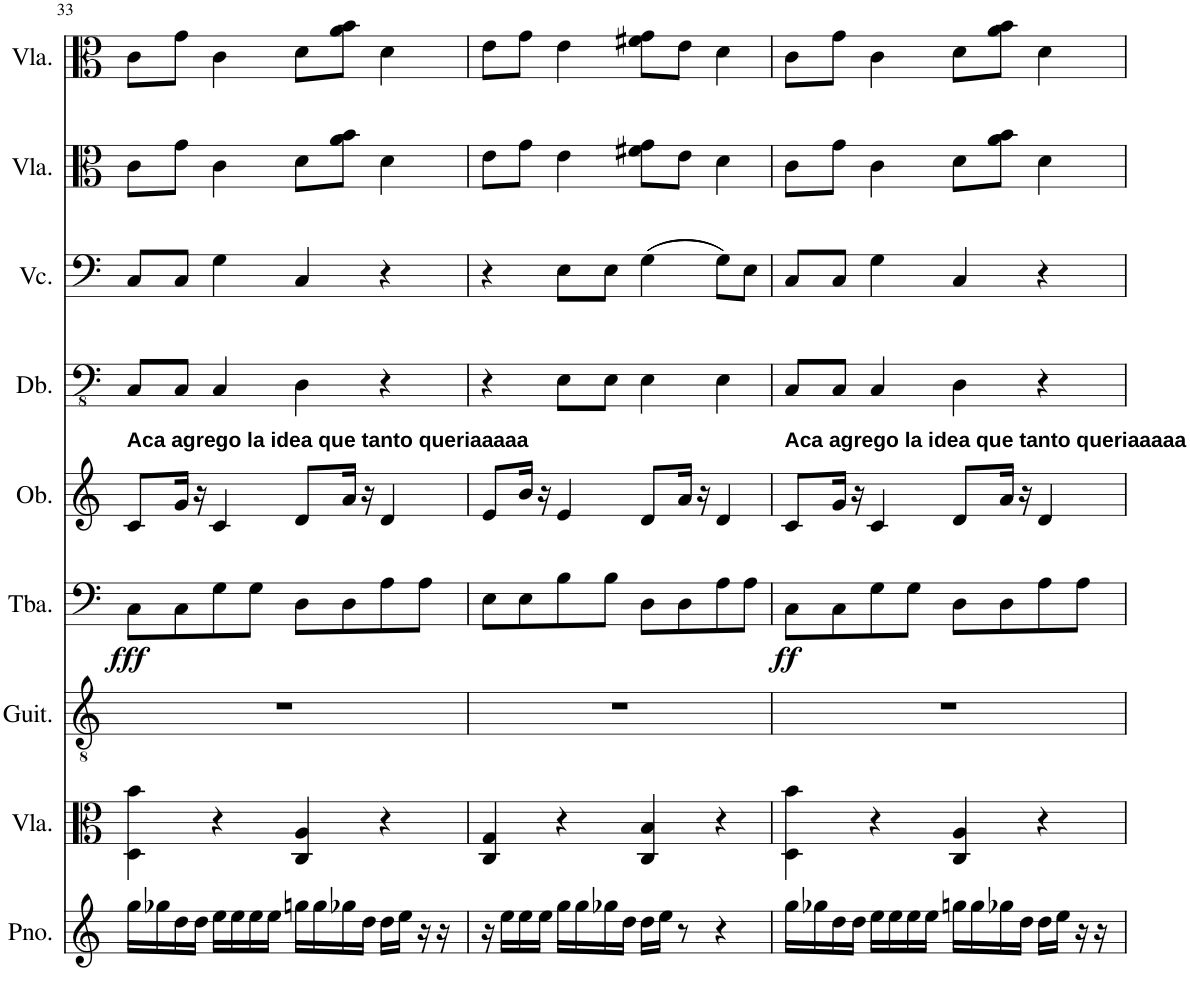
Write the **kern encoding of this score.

**kern	**kern	**kern	**kern	**dynam	**kern	**kern	**kern	**kern	**kern
*part9	*part8	*part7	*part6	*part6	*part5	*part4	*part3	*part2	*part1
*staff9	*staff8	*staff7	*staff6	*staff6	*staff5	*staff4	*staff3	*staff2	*staff1
*I"Piano	*I"Viola	*I"Classical Guitar	*I"Tuba	*	*I"Oboe	*I"Double Bass	*I"Violoncello	*I"Viola	*I"Viola
*I'Pno.	*I'Vla.	*I'Guit.	*I'Tba.	*	*I'Ob.	*I'Db.	*I'Vc.	*I'Vla.	*I'Vla.
!!LO:PB:g=z
*clefG2	*clefC3	*clefGv2	*clefF4	*	*clefG2	*clefFv4	*clefF4	*clefC3	*clefC3
*	*	*	*	*	*	*Trd7c12	*	*	*
*k[]	*k[]	*k[]	*k[]	*	*k[]	*k[]	*k[]	*k[]	*k[]
*M4/4	*M4/4	*M4/4	*M4/4	*	*M4/4	*M4/4	*M4/4	*M4/4	*M4/4
=33	=33	=33	=33	=33	=33	=33	=33	=33	=33
!	!	!	!	!	!LO:TX:a:B:t=Aca agrego la idea que tanto queriaaaaa	!	!	!	!
!	!	!	!	!LO:DY:b	!	!	!	!	!
16gg\LL	4D\ 4b\	1r	8C\L	fff	8c/L	8CC/L	8C/L	8c\L	8c\L
16gg-X\	.	.	.	.	.	.	.	.	.
16dd\	.	.	8C\	.	16g/Jk	8CC/J	8C/J	8g\J	8g\J
16dd\JJ	.	.	.	.	16r	.	.	.	.
16ee\LL	4r	.	8G\	.	4c/	4CC/	4G\	4c\	4c\
16ee\	.	.	.	.	.	.	.	.	.
16ee\	.	.	8G\J	.	.	.	.	.	.
16ee\JJ	.	.	.	.	.	.	.	.	.
16ggn\LL	4C/ 4A/	.	8D\L	.	8d/L	4DD\	4C/	8d\L	8d\L
16gg\	.	.	.	.	.	.	.	.	.
16gg-X\	.	.	8D\	.	16a/Jk	.	.	8a\ 8b\J	8a\ 8b\J
16dd\JJ	.	.	.	.	16r	.	.	.	.
16dd\LL	4r	.	8A\	.	4d/	4r	4r	4d\	4d\
16ee\JJ	.	.	.	.	.	.	.	.	.
16r	.	.	8A\J	.	.	.	.	.	.
16r	.	.	.	.	.	.	.	.	.
=34	=34	=34	=34	=34	=34	=34	=34	=34	=34
16r	4C/ 4G/	1r	8E\L	.	8e/L	4r	4r	8e\L	8e\L
16ee\LL	.	.	.	.	.	.	.	.	.
16ee\	.	.	8E\	.	16b/Jk	.	.	8g\J	8g\J
16ee\JJ	.	.	.	.	16r	.	.	.	.
16gg\LL	4r	.	8B\	.	4e/	8EE\L	8E\L	4e\	4e\
16gg\	.	.	.	.	.	.	.	.	.
16gg-X\	.	.	8B\J	.	.	8EE\J	8E\J	.	.
16dd\JJ	.	.	.	.	.	.	.	.	.
16dd\LL	4C/ 4B/	.	8D\L	.	8d/L	4EE\	((4G\	8f#X\ 8g\L	8f#X\ 8g\L
16ee\JJ	.	.	.	.	.	.	.	.	.
8r	.	.	8D\	.	16a/Jk	.	.	8e\J	8e\J
.	.	.	.	.	16r	.	.	.	.
4r	4r	.	8A\	.	4d/	4EE\	8G\L))	4d\	4d\
.	.	.	8A\J	.	.	.	8E\J	.	.
=35	=35	=35	=35	=35	=35	=35	=35	=35	=35
!	!	!	!	!	!LO:TX:a:B:t=Aca agrego la idea que tanto queriaaaaa	!	!	!	!
!	!	!	!	!LO:DY:b	!	!	!	!	!
16gg\LL	4D\ 4b\	1r	8C\L	ff	8c/L	8CC/L	8C/L	8c\L	8c\L
16gg-X\	.	.	.	.	.	.	.	.	.
16dd\	.	.	8C\	.	16g/Jk	8CC/J	8C/J	8g\J	8g\J
16dd\JJ	.	.	.	.	16r	.	.	.	.
16ee\LL	4r	.	8G\	.	4c/	4CC/	4G\	4c\	4c\
16ee\	.	.	.	.	.	.	.	.	.
16ee\	.	.	8G\J	.	.	.	.	.	.
16ee\JJ	.	.	.	.	.	.	.	.	.
16ggn\LL	4C/ 4A/	.	8D\L	.	8d/L	4DD\	4C/	8d\L	8d\L
16gg\	.	.	.	.	.	.	.	.	.
16gg-X\	.	.	8D\	.	16a/Jk	.	.	8a\ 8b\J	8a\ 8b\J
16dd\JJ	.	.	.	.	16r	.	.	.	.
16dd\LL	4r	.	8A\	.	4d/	4r	4r	4d\	4d\
16ee\JJ	.	.	.	.	.	.	.	.	.
16r	.	.	8A\J	.	.	.	.	.	.
16r	.	.	.	.	.	.	.	.	.
=	=	=	=	=	=	=	=	=	=
*-	*-	*-	*-	*-	*-	*-	*-	*-	*-
